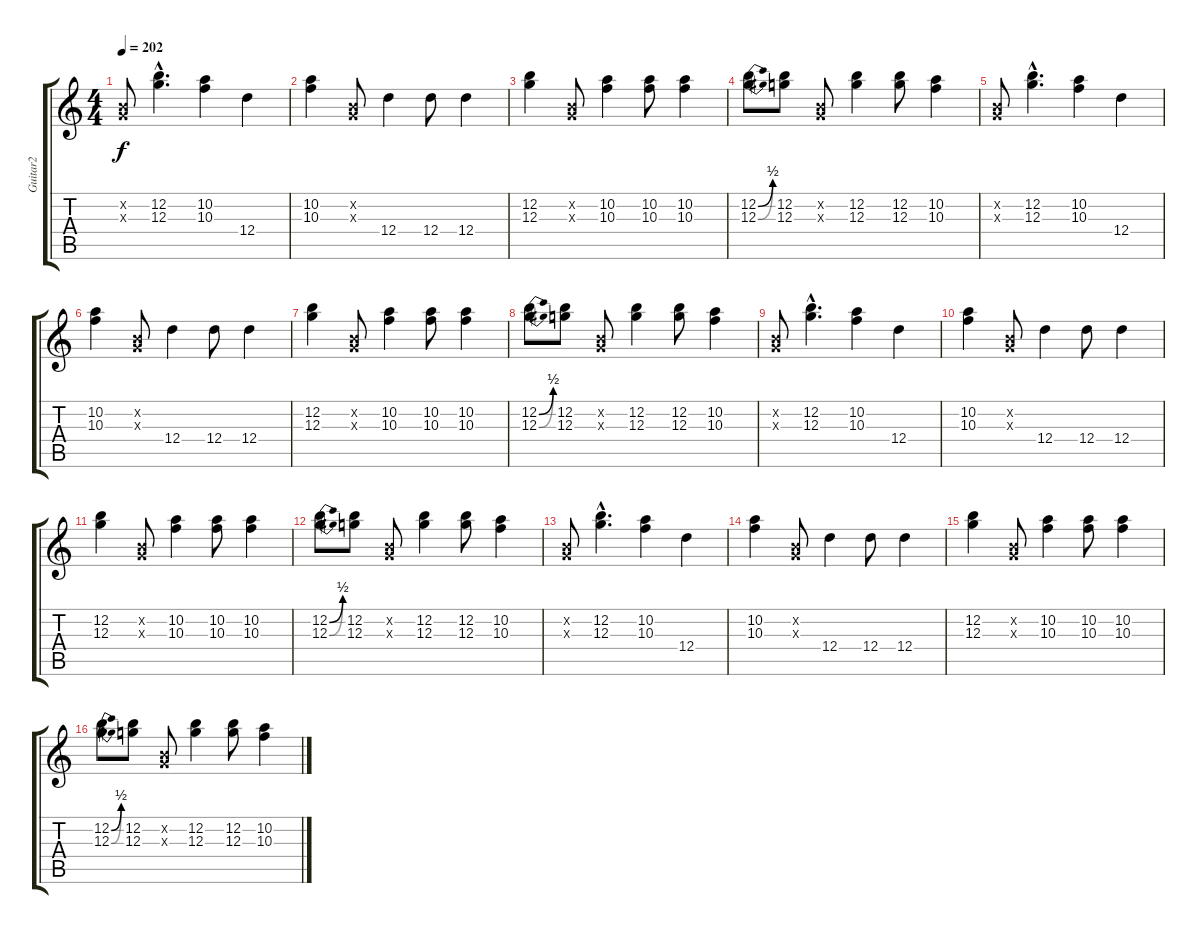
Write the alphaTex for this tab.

\track ("Guitar2" "Guitar2") {instrument distortionguitar}
\staff {score tabs}
\tuning (E4 B3 G3 D3 A2 E2) {hide}
\ts (4 4)
\tempo 202
\clef g2
\ks c
(0.2{x} 0.3{x}).8{dy f} (12.2{hac} 12.3{hac}).4{d} (10.2 10.3).4 12.4.4 |
(10.2 10.3).4 (0.2{x} 0.3{x}).8 12.4.4 12.4.8 12.4.4 |
(12.2 12.3).4 (0.2{x} 0.3{x}).8 (10.2 10.3).4 (10.2 10.3).8 (10.2 10.3).4 |
(12.2{be (bend 0 0 60 2)} 12.3{be (bend 0 0 60 2)}).8 (12.2 12.3).8 (0.2{x} 0.3{x}).8 (12.2 12.3).4 (12.2 12.3).8 (10.2 10.3).4 |
(0.2{x} 0.3{x}).8 (12.2{hac} 12.3{hac}).4{d} (10.2 10.3).4 12.4.4 |
(10.2 10.3).4 (0.2{x} 0.3{x}).8 12.4.4 12.4.8 12.4.4 |
(12.2 12.3).4 (0.2{x} 0.3{x}).8 (10.2 10.3).4 (10.2 10.3).8 (10.2 10.3).4 |
(12.2{be (bend 0 0 60 2)} 12.3{be (bend 0 0 60 2)}).8 (12.2 12.3).8 (0.2{x} 0.3{x}).8 (12.2 12.3).4 (12.2 12.3).8 (10.2 10.3).4 |
(0.2{x} 0.3{x}).8 (12.2{hac} 12.3{hac}).4{d} (10.2 10.3).4 12.4.4 |
(10.2 10.3).4 (0.2{x} 0.3{x}).8 12.4.4 12.4.8 12.4.4 |
(12.2 12.3).4 (0.2{x} 0.3{x}).8 (10.2 10.3).4 (10.2 10.3).8 (10.2 10.3).4 |
(12.2{be (bend 0 0 60 2)} 12.3{be (bend 0 0 60 2)}).8 (12.2 12.3).8 (0.2{x} 0.3{x}).8 (12.2 12.3).4 (12.2 12.3).8 (10.2 10.3).4 |
(0.2{x} 0.3{x}).8 (12.2{hac} 12.3{hac}).4{d} (10.2 10.3).4 12.4.4 |
(10.2 10.3).4 (0.2{x} 0.3{x}).8 12.4.4 12.4.8 12.4.4 |
(12.2 12.3).4 (0.2{x} 0.3{x}).8 (10.2 10.3).4 (10.2 10.3).8 (10.2 10.3).4 |
(12.2{be (bend 0 0 60 2)} 12.3{be (bend 0 0 60 2)}).8 (12.2 12.3).8 (0.2{x} 0.3{x}).8 (12.2 12.3).4 (12.2 12.3).8 (10.2 10.3).4
